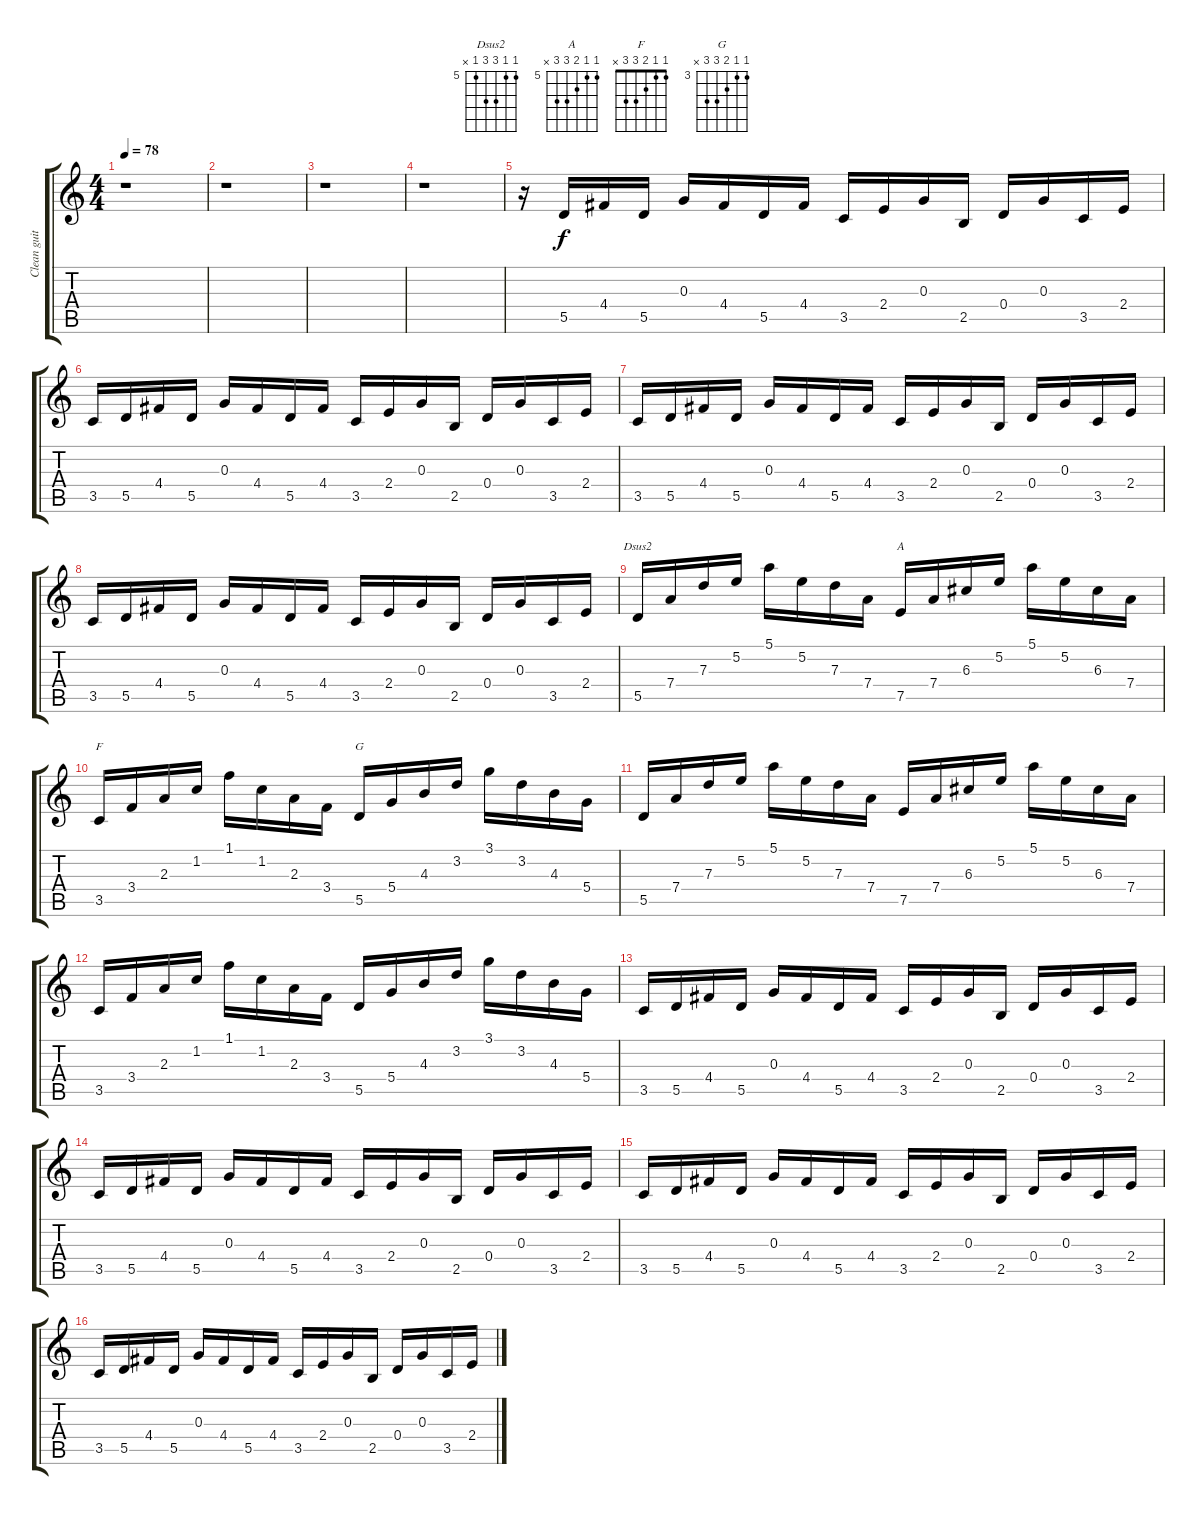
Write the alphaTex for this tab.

\track ("Clean guitar" "Clean guit") {instrument electricguitarclean}
\staff {score tabs}
\tuning (E4 B3 G3 D3 A2 E2) {hide}
\chord ("Dsus2" 5 5 7 7 5 x) {firstfret 5}
\chord ("A" 5 5 6 7 7 x) {firstfret 5}
\chord ("F" 1 1 2 3 3 x)
\chord ("G" 3 3 4 5 5 x) {firstfret 3}
\ts (4 4)
\tempo 78
\clef g2
\ks c
r.1{dy f instrument electricguitarclean} |
r.1 |
r.1 |
r.1 |
r.16 5.5.16 4.4.16 5.5.16 0.3.16 4.4.16 5.5.16 4.4.16 3.5.16 2.4.16 0.3.16 2.5.16 0.4.16 0.3.16 3.5.16 2.4.16 |
3.5.16 5.5.16 4.4.16 5.5.16 0.3.16 4.4.16 5.5.16 4.4.16 3.5.16 2.4.16 0.3.16 2.5.16 0.4.16 0.3.16 3.5.16 2.4.16 |
3.5.16 5.5.16 4.4.16 5.5.16 0.3.16 4.4.16 5.5.16 4.4.16 3.5.16 2.4.16 0.3.16 2.5.16 0.4.16 0.3.16 3.5.16 2.4.16 |
3.5.16 5.5.16 4.4.16 5.5.16 0.3.16 4.4.16 5.5.16 4.4.16 3.5.16 2.4.16 0.3.16 2.5.16 0.4.16 0.3.16 3.5.16 2.4.16 |
5.5.16{ch "Dsus2"} 7.4.16 7.3.16 5.2.16 5.1.16 5.2.16 7.3.16 7.4.16 7.5.16{ch "A"} 7.4.16 6.3.16 5.2.16 5.1.16 5.2.16 6.3.16 7.4.16 |
3.5.16{ch "F"} 3.4.16 2.3.16 1.2.16 1.1.16 1.2.16 2.3.16 3.4.16 5.5.16{ch "G"} 5.4.16 4.3.16 3.2.16 3.1.16 3.2.16 4.3.16 5.4.16 |
5.5.16 7.4.16 7.3.16 5.2.16 5.1.16 5.2.16 7.3.16 7.4.16 7.5.16 7.4.16 6.3.16 5.2.16 5.1.16 5.2.16 6.3.16 7.4.16 |
3.5.16 3.4.16 2.3.16 1.2.16 1.1.16 1.2.16 2.3.16 3.4.16 5.5.16 5.4.16 4.3.16 3.2.16 3.1.16 3.2.16 4.3.16 5.4.16 |
3.5.16 5.5.16 4.4.16 5.5.16 0.3.16 4.4.16 5.5.16 4.4.16 3.5.16 2.4.16 0.3.16 2.5.16 0.4.16 0.3.16 3.5.16 2.4.16 |
3.5.16 5.5.16 4.4.16 5.5.16 0.3.16 4.4.16 5.5.16 4.4.16 3.5.16 2.4.16 0.3.16 2.5.16 0.4.16 0.3.16 3.5.16 2.4.16 |
3.5.16 5.5.16 4.4.16 5.5.16 0.3.16 4.4.16 5.5.16 4.4.16 3.5.16 2.4.16 0.3.16 2.5.16 0.4.16 0.3.16 3.5.16 2.4.16 |
3.5.16 5.5.16 4.4.16 5.5.16 0.3.16 4.4.16 5.5.16 4.4.16 3.5.16 2.4.16 0.3.16 2.5.16 0.4.16 0.3.16 3.5.16 2.4.16
